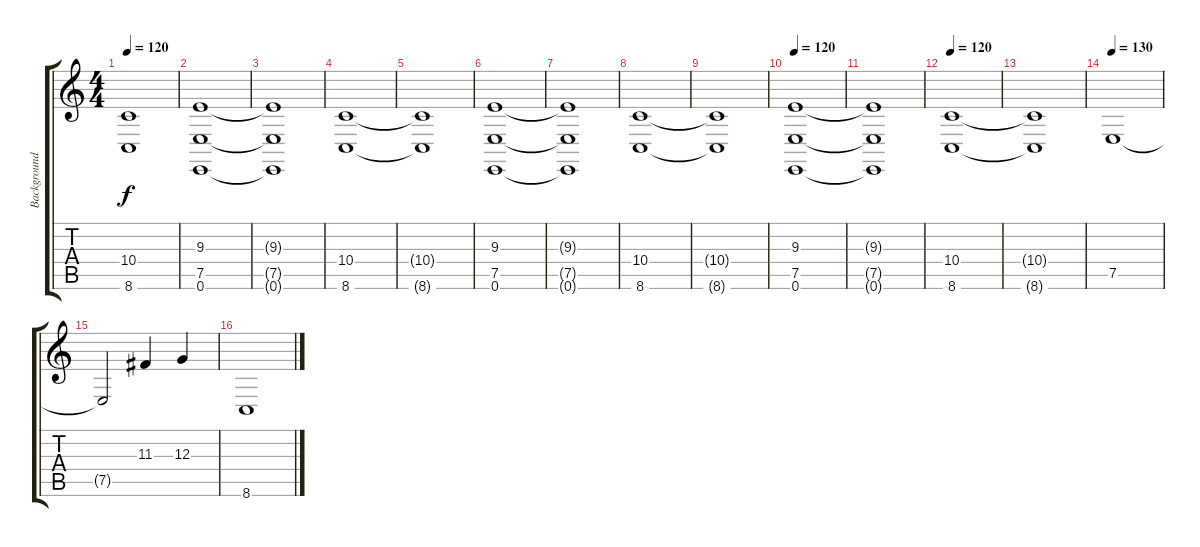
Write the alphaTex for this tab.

\track ("Background Choirs" "Background") {instrument choiraahs}
\staff {score tabs}
\tuning (E4 B3 G3 D3 A2 E2) {hide}
\ts (4 4)
\tempo 120
\clef g2
\ks c
(10.4{t} 8.6{t}).1{dy f} |
(9.3 7.5 0.6).1 |
(9.3{t} 7.5{t} 0.6{t}).1 |
(10.4 8.6).1 |
(10.4{t} 8.6{t}).1 |
(9.3 7.5 0.6).1 |
(9.3{t} 7.5{t} 0.6{t}).1 |
(10.4 8.6).1 |
(10.4{t} 8.6{t}).1 |
\tempo 120
(9.3 7.5 0.6).1 |
(9.3{t} 7.5{t} 0.6{t}).1 |
\tempo 120
(10.4 8.6).1 |
(10.4{t} 8.6{t}).1 |
\tempo 130
7.5.1 |
7.5{t}.2 11.3.4 12.3.4 |
8.6.1
